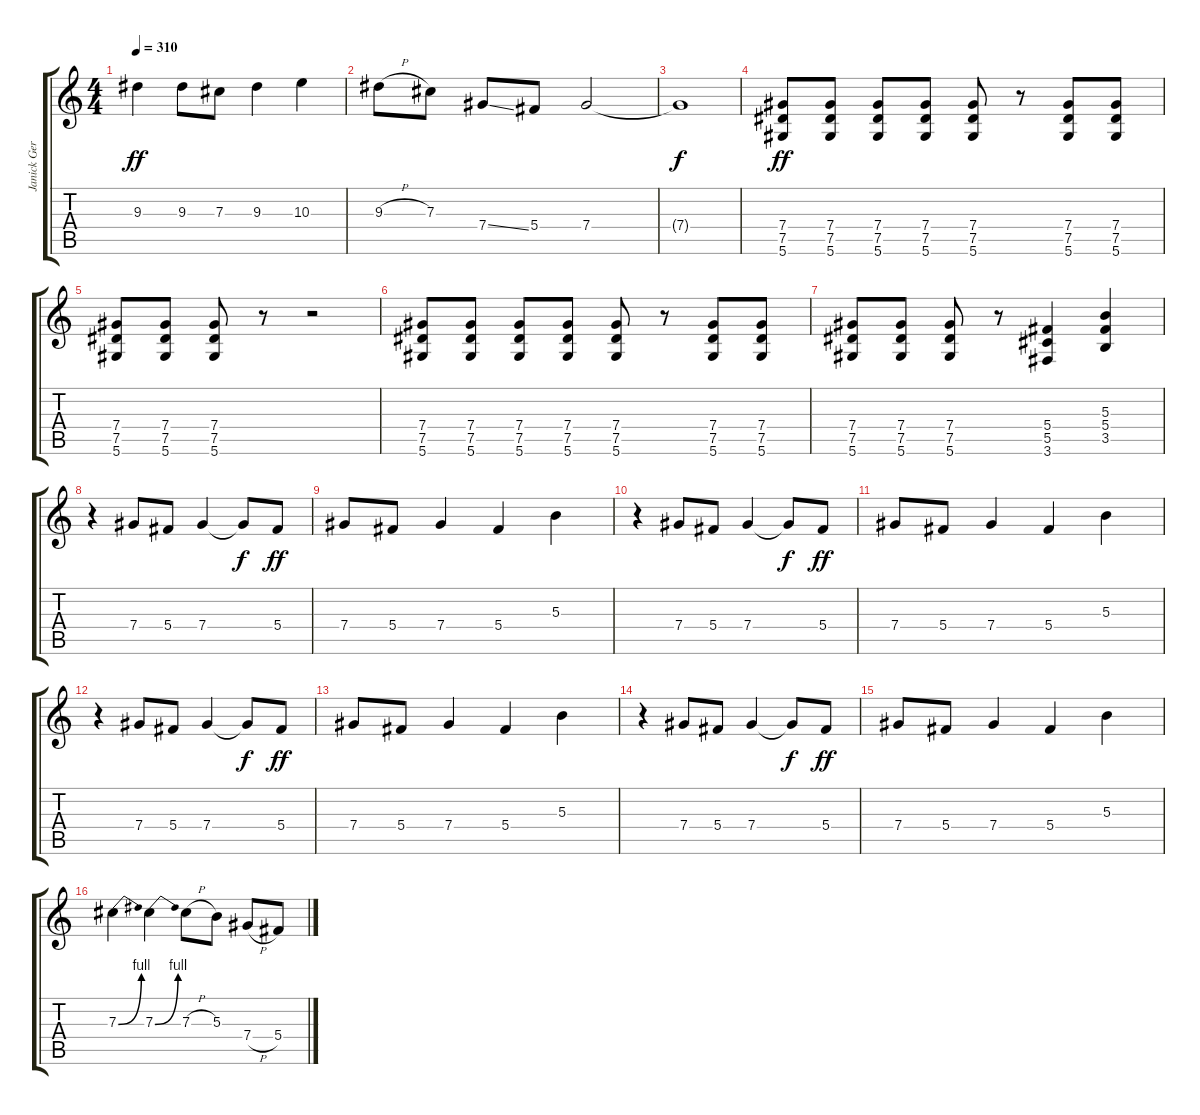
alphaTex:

\track ("Janick Gers" "Janick Ger") {instrument overdrivenguitar}
\staff {score tabs}
\tuning (Eb4 Bb3 Gb3 Db3 Ab2 Eb2) {hide}
\ts (4 4)
\tempo 310
\clef g2
\ks c
9.3.4{dy ff} 9.3.8 7.3.8 9.3.4 10.3.4 |
9.3{h}.8 7.3.8 7.4{ss}.8 5.4.8 7.4.2 |
7.4{t}.1{dy f} |
(7.4 7.5 5.6).8{dy ff} (7.4 7.5 5.6).8 (7.4 7.5 5.6).8 (7.4 7.5 5.6).8 (7.4 7.5 5.6).8 r.8 (7.4 7.5 5.6).8 (7.4 7.5 5.6).8 |
(7.4 7.5 5.6).8 (7.4 7.5 5.6).8 (7.4 7.5 5.6).8 r.8 r.2 |
(7.4 7.5 5.6).8 (7.4 7.5 5.6).8 (7.4 7.5 5.6).8 (7.4 7.5 5.6).8 (7.4 7.5 5.6).8 r.8 (7.4 7.5 5.6).8 (7.4 7.5 5.6).8 |
(7.4 7.5 5.6).8 (7.4 7.5 5.6).8 (7.4 7.5 5.6).8 r.8 (5.4 5.5 3.6).4 (5.3 5.4 3.5).4 |
r.4 7.4.8 5.4.8 7.4.4 7.4{t}.8{dy f} 5.4.8{dy ff} |
7.4.8 5.4.8 7.4.4 5.4.4 5.3.4 |
r.4 7.4.8 5.4.8 7.4.4 7.4{t}.8{dy f} 5.4.8{dy ff} |
7.4.8 5.4.8 7.4.4 5.4.4 5.3.4 |
r.4 7.4.8 5.4.8 7.4.4 7.4{t}.8{dy f} 5.4.8{dy ff} |
7.4.8 5.4.8 7.4.4 5.4.4 5.3.4 |
r.4 7.4.8 5.4.8 7.4.4 7.4{t}.8{dy f} 5.4.8{dy ff} |
7.4.8 5.4.8 7.4.4 5.4.4 5.3.4 |
7.3{be (bend 0 0 60 4)}.4{volume 14} 7.3{be (bend 0 0 60 4)}.4 7.3{h}.8 5.3.8 7.4{h}.8 5.4.8
